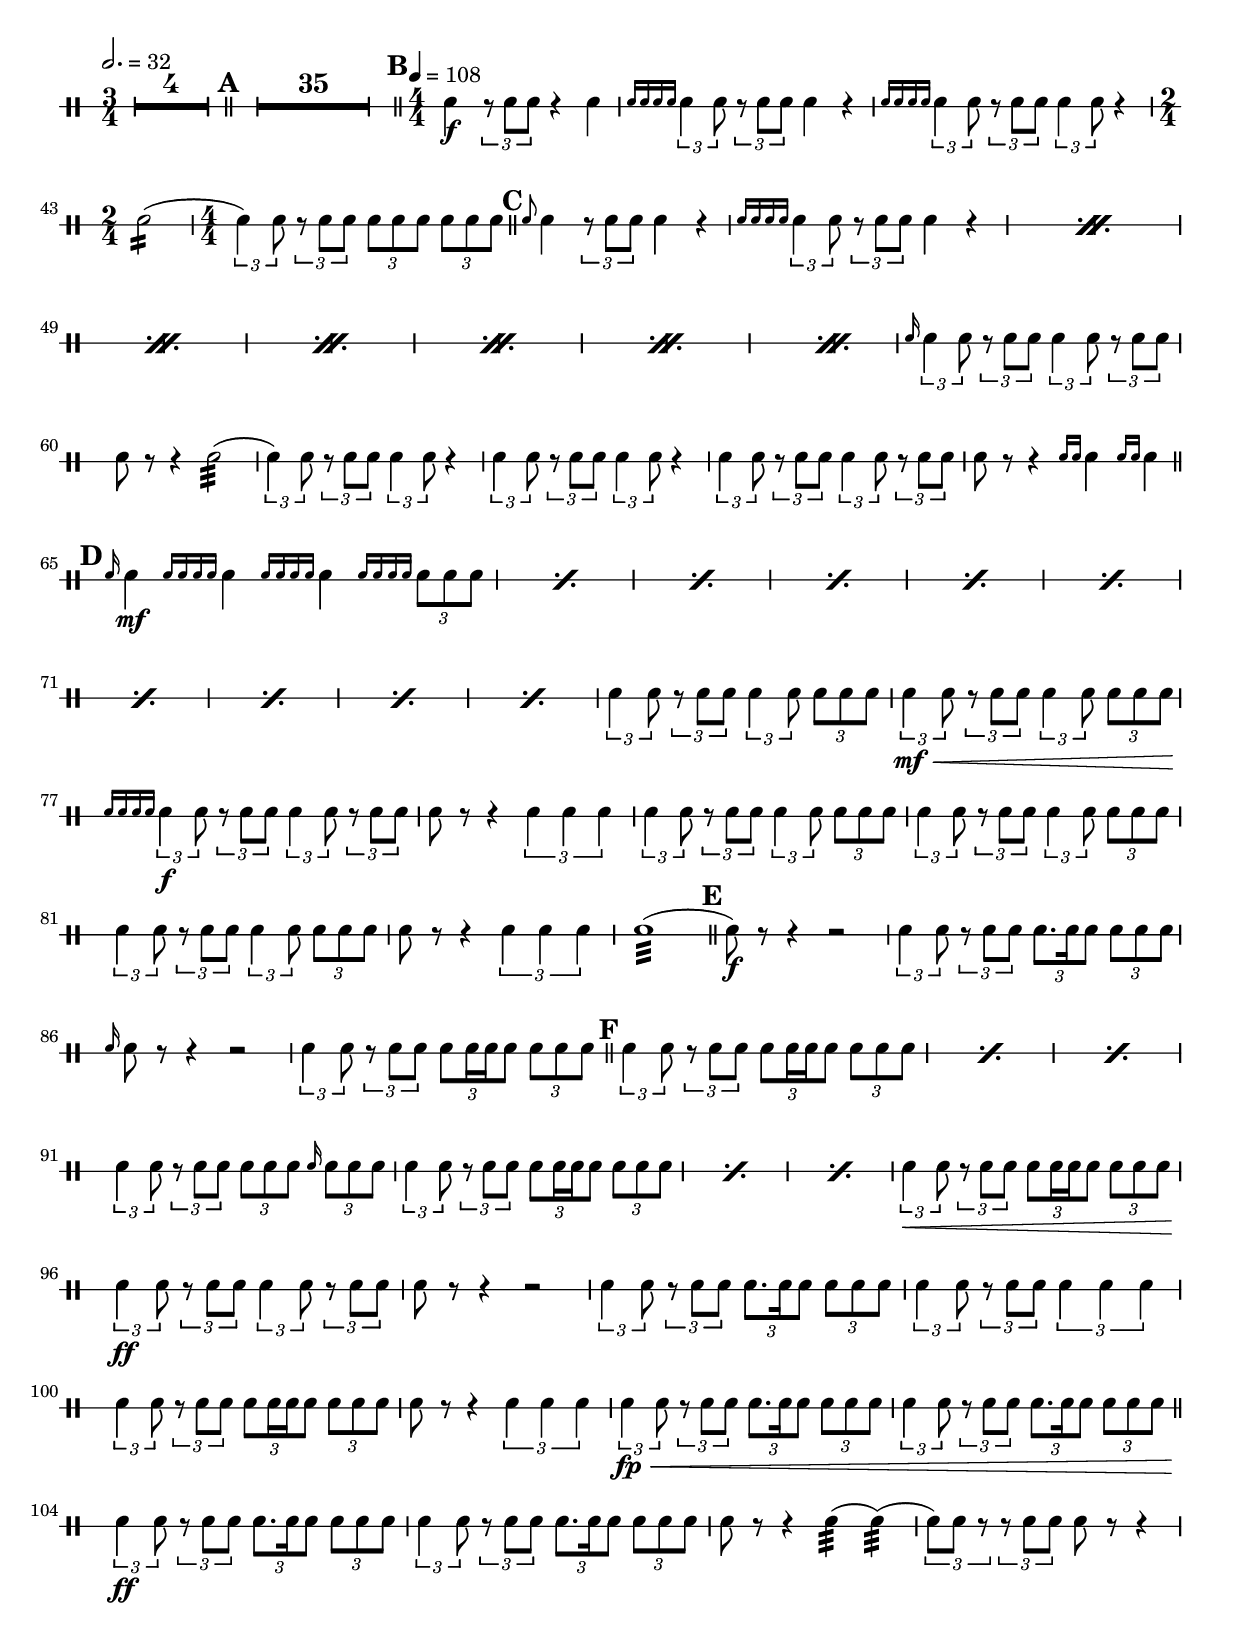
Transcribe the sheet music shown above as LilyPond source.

\version "2.18.2"

%#(set-default-paper-size "a4" 'landscape)
#(set-global-staff-size 19)
\layout {
	indent = 0
	\set Score.markFormatter = #format-mark-box-alphabet
	\context {
		\DrumStaff
		% one line per staff
		\override StaffSymbol.line-positions = #'(0)
		\numericTimeSignature
		}
}
\score {
	\new DrumStaff = "staff_snare" {
		\drummode {
		\compressMMRests {
			\tempo 2. = 32
			\time 3/4
			\override MultiMeasureRest.expand-limit = #3
			R2.*4
		}
		\compressMMRests {
			\bar "||"
			\mark \default
			R2.*35
		}
			\bar "||"
			\tempo 4 = 108
			\mark \default
			\time 4/4
			sn4 \f \tuplet 3/2 {r8 sn8 sn8 } r4 sn4 |
			\grace { sn16 sn16 sn16 sn16} \tuplet 3/2 { sn4 sn8 } \tuplet 3/2 { r8 sn8 sn8 } sn4 r4 |
			\grace { sn16 sn16 sn16 sn16} \tuplet 3/2 { sn4 sn8 } \tuplet 3/2 { r8 sn8 sn8 } \tuplet 3/2 { sn4 sn8 } r4

			|
			\time 2/4

			sn2:16(

			|
			\time 4/4

			\tuplet 3/2 { sn4) sn8 } \tuplet 3/2 { r8 sn8 sn8 } \tuplet 3/2 { sn8 sn8 sn8} \tuplet 3/2 { sn8 sn8 sn8}

			\bar "||"
			\mark \default
			\repeat percent 7{
				\grace sn8 sn4 \tuplet 3/2 { r8 sn8 sn8 } sn4 r4 |
				\grace { sn16 sn16 sn16 sn16 } \tuplet 3/2 {sn4 sn8 } \tuplet 3/2 { r8 sn8 sn8 } sn4 r4 |
			}

			\grace sn16 \tuplet 3/2 { sn4 sn8 } \tuplet 3/2 { r8 sn8 sn8 } \tuplet 3/2 { sn4 sn8 } \tuplet 3/2 { r8 sn8 sn8} |
			sn8 r8 r4 sn2:32( |
			\tuplet 3/2 { sn4) sn8 } \tuplet 3/2 { r8 sn8 sn8 } \tuplet 3/2 { sn4 sn8 } r4 |
			\tuplet 3/2 { sn4 sn8 } \tuplet 3/2 { r8 sn8 sn8 } \tuplet 3/2 { sn4 sn8 } r4 |
			\tuplet 3/2 { sn4 sn8 } \tuplet 3/2 { r8 sn8 sn8 } \tuplet 3/2 { sn4 sn8 } \tuplet 3/2 { r8 sn8 sn8} |
			sn8 r8 r4 \grace {sn16 sn16} sn4 \grace {sn16 sn16} sn4 |

			\bar "||"
			\mark \default
			\repeat percent 10 {
				\grace {sn16} sn4 \mf \grace { sn16 sn16 sn16 sn16 } sn4 \grace { sn16 sn16 sn16 sn16 } sn4 \grace { sn16 sn16 sn16 sn16 } \tuplet 3/2 { sn8 sn8 sn8} |
			}
			\tuplet 3/2 { sn4 sn8 } \tuplet 3/2 { r8 sn8 sn8 }  \tuplet 3/2 { sn4 sn8 } \tuplet 3/2 { sn8 sn8 sn8 } |
			\tuplet 3/2 { sn4 \mf\< sn8 }
			\tuplet 3/2 { r8 sn8 sn8 }
			\tuplet 3/2 { sn4 sn8 }
			\tuplet 3/2 { sn8 sn8 sn8 \! }
			|

			\grace { sn16 sn sn sn} \tuplet 3/2 { sn4 \f sn8 } \tuplet 3/2 { r8 sn8 sn8 } \tuplet 3/2 { sn4 sn8 } \tuplet 3/2 { r8 sn8 sn8} |
			sn8 r8 r4 \tuplet 3/2 { sn4 sn sn} |

			\tuplet 3/2 { sn4 sn8 } \tuplet 3/2 { r8 sn8 sn8 }  \tuplet 3/2 { sn4 sn8 } \tuplet 3/2 { sn8 sn8 sn8 } |
			\tuplet 3/2 { sn4 sn8 } \tuplet 3/2 { r8 sn8 sn8 }  \tuplet 3/2 { sn4 sn8 } \tuplet 3/2 { sn8 sn8 sn8 } |
			\tuplet 3/2 { sn4 sn8 } \tuplet 3/2 { r8 sn8 sn8 }  \tuplet 3/2 { sn4 sn8 } \tuplet 3/2 { sn8 sn8 sn8 } |
			sn8 r8 r4 \tuplet 3/2 { sn4 sn sn} |
			sn1:32(

			\bar "||"
			\mark \default
			sn8) \f r8 r4 r2 |
			\tuplet 3/2 {sn4 sn8 } \tuplet 3/2 { r8 sn8 sn8 } \tuplet 3/2 { sn8. sn16 sn8 } \tuplet 3/2 { sn8 sn sn} |
			\grace {sn16} sn8 r8 r4 r2
			\tuplet 3/2 {sn4 sn8 } \tuplet 3/2 { r8 sn8 sn8 } \tuplet 3/2 { sn8 sn16 sn16 sn8 } \tuplet 3/2 { sn8 sn sn} |

			\bar "||"
			\mark \default

			\repeat percent 3 {
				\tuplet 3/2 { sn4 sn8 } \tuplet 3/2 { r8 sn8 sn8 } \tuplet 3/2 { sn8 sn16 sn16 sn8 } \tuplet 3/2 { sn8 sn sn} |
			}
			\tuplet 3/2 {sn4 sn8 } \tuplet 3/2 { r8 sn8 sn8 } \tuplet 3/2 { sn8 sn8 sn8 } \grace sn16 \tuplet 3/2 { sn8 sn sn} |
			\repeat percent 3 {
				\tuplet 3/2 {sn4 sn8 } \tuplet 3/2 { r8 sn8 sn8 } \tuplet 3/2 { sn8 sn16 sn16 sn8 } \tuplet 3/2 { sn8 sn sn} |
			}
			\tuplet 3/2 {sn4 \< sn8 } \tuplet 3/2 { r8 sn8 sn8 } \tuplet 3/2 { sn8 sn16 sn16 sn8 } \tuplet 3/2 { sn8 sn sn} |

			\tuplet 3/2 { sn4 \ff sn8} \tuplet 3/2 { r8 sn8 sn8 } \tuplet 3/2 { sn4 sn8 } \tuplet 3/2 { r8 sn8 sn8 }
			sn8 r8 r4 r2 |

			\tuplet 3/2 { sn4 sn8} \tuplet 3/2 { r8 sn8 sn8 } \tuplet 3/2 { sn8. sn16 sn8 } \tuplet 3/2 { sn8 sn sn } |
			\tuplet 3/2 { sn4 sn8} \tuplet 3/2 { r8 sn8 sn8 } \tuplet 3/2 { sn4 sn sn }
			\tuplet 3/2 { sn4 sn8} \tuplet 3/2 { r8 sn8 sn8 } \tuplet 3/2 { sn8 sn16 sn16 sn8 } \tuplet 3/2 { sn8 sn sn } |
			sn8 r8 r4 \tuplet 3/2 { sn4 sn sn } |
			\tuplet 3/2 { sn4 \fp\< sn8} \tuplet 3/2 { r8 sn8 sn8 } \tuplet 3/2 { sn8. sn16 sn8 } \tuplet 3/2 { sn8 sn sn} |
			\tuplet 3/2 { sn4 sn8} \tuplet 3/2 { r8 sn8 sn8 } \tuplet 3/2 { sn8. sn16 sn8 } \tuplet 3/2 { sn8 sn sn} |

			\bar "||"
			\tuplet 3/2 { sn4\ff sn8} \tuplet 3/2 { r8 sn8 sn8 } \tuplet 3/2 { sn8. sn16 sn8 } \tuplet 3/2 { sn8 sn sn} |
			\tuplet 3/2 { sn4 sn8} \tuplet 3/2 { r8 sn8 sn8 } \tuplet 3/2 { sn8. sn16 sn8 } \tuplet 3/2 { sn8 sn sn} |
			sn8 r8 r4 sn4:32( sn4:32)( |
			\tuplet 3/2 { sn8) sn8 r8 } \tuplet 3/2 { r8 sn8 sn8 }  sn8 r8 r4
		}
	}
	\header {
		title = "Band of Brothers"
		subtitle = "for the Edinburgh Military Tattoo 2005"
		arranger = "Michael Kamen, arr. Richard Barriball"
		instrument = "Snare Drum"
		meter = ""
	}

}
